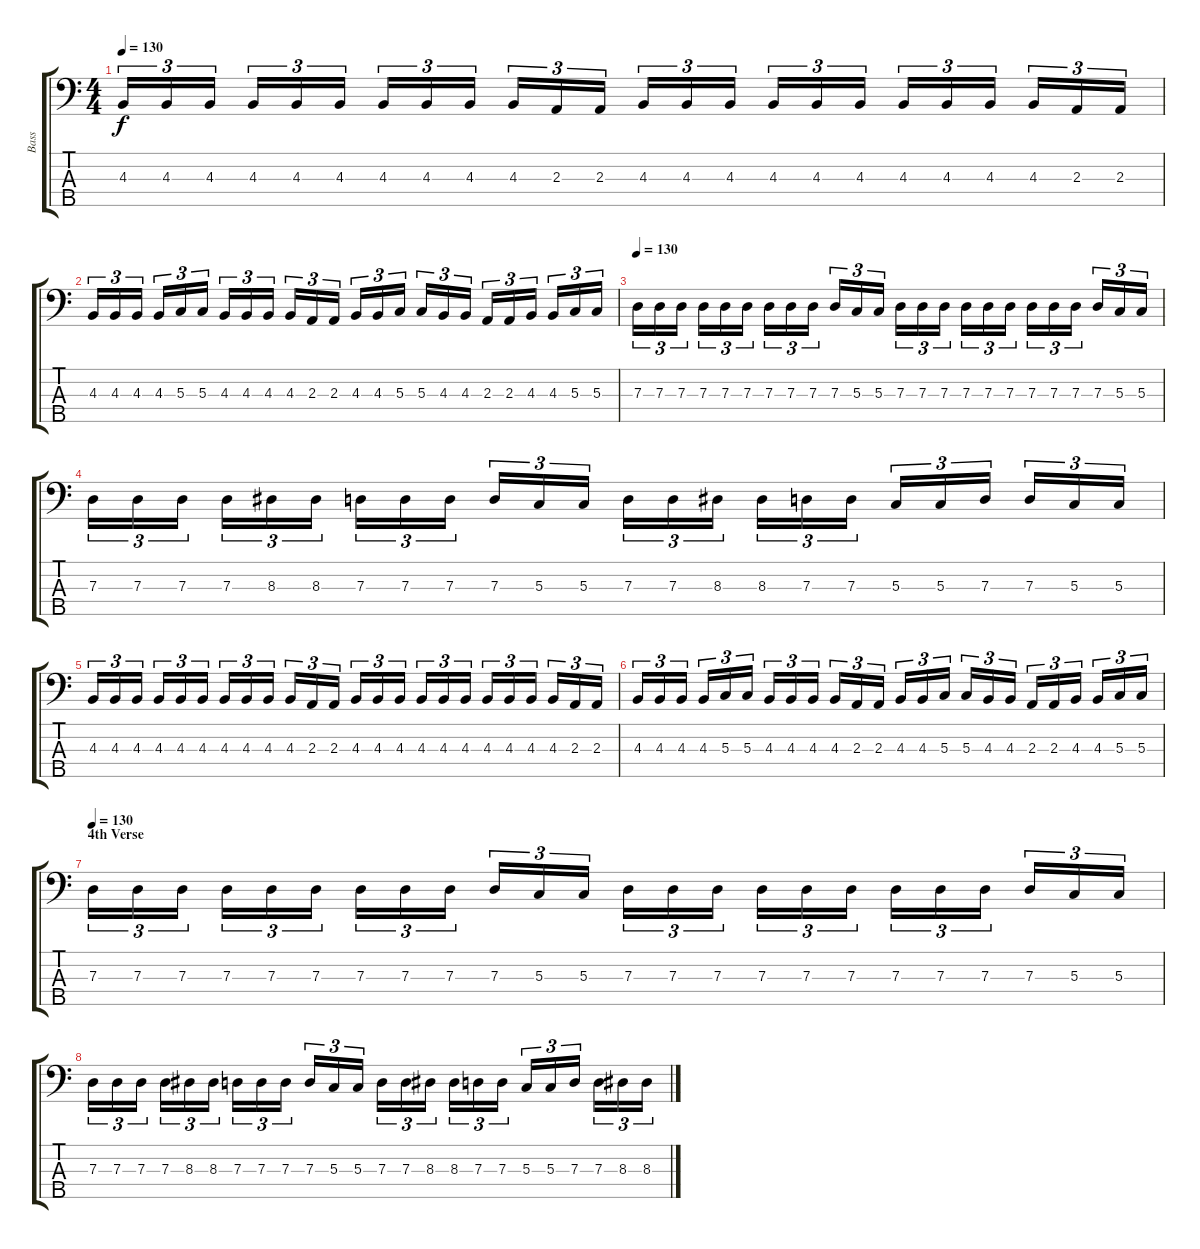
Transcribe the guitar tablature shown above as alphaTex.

\track ("Bass" "Bass") {instrument electricbassfinger}
\staff {score tabs}
\tuning (F2 C2 G1 D1 A0) {hide}
\ts (4 4)
\tempo 130
\clef f4
\ks c
4.3.16{tu (3 2) dy f} 4.3.16{tu (3 2)} 4.3.16{tu (3 2)} 4.3.16{tu (3 2)} 4.3.16{tu (3 2)} 4.3.16{tu (3 2)} 4.3.16{tu (3 2)} 4.3.16{tu (3 2)} 4.3.16{tu (3 2)} 4.3.16{tu (3 2)} 2.3.16{tu (3 2)} 2.3.16{tu (3 2)} 4.3.16{tu (3 2)} 4.3.16{tu (3 2)} 4.3.16{tu (3 2)} 4.3.16{tu (3 2)} 4.3.16{tu (3 2)} 4.3.16{tu (3 2)} 4.3.16{tu (3 2)} 4.3.16{tu (3 2)} 4.3.16{tu (3 2)} 4.3.16{tu (3 2)} 2.3.16{tu (3 2)} 2.3.16{tu (3 2)} |
4.3.16{tu (3 2)} 4.3.16{tu (3 2)} 4.3.16{tu (3 2)} 4.3.16{tu (3 2)} 5.3.16{tu (3 2)} 5.3.16{tu (3 2)} 4.3.16{tu (3 2)} 4.3.16{tu (3 2)} 4.3.16{tu (3 2)} 4.3.16{tu (3 2)} 2.3.16{tu (3 2)} 2.3.16{tu (3 2)} 4.3.16{tu (3 2)} 4.3.16{tu (3 2)} 5.3.16{tu (3 2)} 5.3.16{tu (3 2)} 4.3.16{tu (3 2)} 4.3.16{tu (3 2)} 2.3.16{tu (3 2)} 2.3.16{tu (3 2)} 4.3.16{tu (3 2)} 4.3.16{tu (3 2)} 5.3.16{tu (3 2)} 5.3.16{tu (3 2)} |
\tempo 130
7.3.16{tu (3 2)} 7.3.16{tu (3 2)} 7.3.16{tu (3 2)} 7.3.16{tu (3 2)} 7.3.16{tu (3 2)} 7.3.16{tu (3 2)} 7.3.16{tu (3 2)} 7.3.16{tu (3 2)} 7.3.16{tu (3 2)} 7.3.16{tu (3 2)} 5.3.16{tu (3 2)} 5.3.16{tu (3 2)} 7.3.16{tu (3 2)} 7.3.16{tu (3 2)} 7.3.16{tu (3 2)} 7.3.16{tu (3 2)} 7.3.16{tu (3 2)} 7.3.16{tu (3 2)} 7.3.16{tu (3 2)} 7.3.16{tu (3 2)} 7.3.16{tu (3 2)} 7.3.16{tu (3 2)} 5.3.16{tu (3 2)} 5.3.16{tu (3 2)} |
7.3.16{tu (3 2)} 7.3.16{tu (3 2)} 7.3.16{tu (3 2)} 7.3.16{tu (3 2)} 8.3.16{tu (3 2)} 8.3.16{tu (3 2)} 7.3.16{tu (3 2)} 7.3.16{tu (3 2)} 7.3.16{tu (3 2)} 7.3.16{tu (3 2)} 5.3.16{tu (3 2)} 5.3.16{tu (3 2)} 7.3.16{tu (3 2)} 7.3.16{tu (3 2)} 8.3.16{tu (3 2)} 8.3.16{tu (3 2)} 7.3.16{tu (3 2)} 7.3.16{tu (3 2)} 5.3.16{tu (3 2)} 5.3.16{tu (3 2)} 7.3.16{tu (3 2)} 7.3.16{tu (3 2)} 5.3.16{tu (3 2)} 5.3.16{tu (3 2)} |
4.3.16{tu (3 2)} 4.3.16{tu (3 2)} 4.3.16{tu (3 2)} 4.3.16{tu (3 2)} 4.3.16{tu (3 2)} 4.3.16{tu (3 2)} 4.3.16{tu (3 2)} 4.3.16{tu (3 2)} 4.3.16{tu (3 2)} 4.3.16{tu (3 2)} 2.3.16{tu (3 2)} 2.3.16{tu (3 2)} 4.3.16{tu (3 2)} 4.3.16{tu (3 2)} 4.3.16{tu (3 2)} 4.3.16{tu (3 2)} 4.3.16{tu (3 2)} 4.3.16{tu (3 2)} 4.3.16{tu (3 2)} 4.3.16{tu (3 2)} 4.3.16{tu (3 2)} 4.3.16{tu (3 2)} 2.3.16{tu (3 2)} 2.3.16{tu (3 2)} |
4.3.16{tu (3 2)} 4.3.16{tu (3 2)} 4.3.16{tu (3 2)} 4.3.16{tu (3 2)} 5.3.16{tu (3 2)} 5.3.16{tu (3 2)} 4.3.16{tu (3 2)} 4.3.16{tu (3 2)} 4.3.16{tu (3 2)} 4.3.16{tu (3 2)} 2.3.16{tu (3 2)} 2.3.16{tu (3 2)} 4.3.16{tu (3 2)} 4.3.16{tu (3 2)} 5.3.16{tu (3 2)} 5.3.16{tu (3 2)} 4.3.16{tu (3 2)} 4.3.16{tu (3 2)} 2.3.16{tu (3 2)} 2.3.16{tu (3 2)} 4.3.16{tu (3 2)} 4.3.16{tu (3 2)} 5.3.16{tu (3 2)} 5.3.16{tu (3 2)} |
\section ("" "4th Verse")
\tempo 130
7.3.16{tu (3 2)} 7.3.16{tu (3 2)} 7.3.16{tu (3 2)} 7.3.16{tu (3 2)} 7.3.16{tu (3 2)} 7.3.16{tu (3 2)} 7.3.16{tu (3 2)} 7.3.16{tu (3 2)} 7.3.16{tu (3 2)} 7.3.16{tu (3 2)} 5.3.16{tu (3 2)} 5.3.16{tu (3 2)} 7.3.16{tu (3 2)} 7.3.16{tu (3 2)} 7.3.16{tu (3 2)} 7.3.16{tu (3 2)} 7.3.16{tu (3 2)} 7.3.16{tu (3 2)} 7.3.16{tu (3 2)} 7.3.16{tu (3 2)} 7.3.16{tu (3 2)} 7.3.16{tu (3 2)} 5.3.16{tu (3 2)} 5.3.16{tu (3 2)} |
7.3.16{tu (3 2)} 7.3.16{tu (3 2)} 7.3.16{tu (3 2)} 7.3.16{tu (3 2)} 8.3.16{tu (3 2)} 8.3.16{tu (3 2)} 7.3.16{tu (3 2)} 7.3.16{tu (3 2)} 7.3.16{tu (3 2)} 7.3.16{tu (3 2)} 5.3.16{tu (3 2)} 5.3.16{tu (3 2)} 7.3.16{tu (3 2)} 7.3.16{tu (3 2)} 8.3.16{tu (3 2)} 8.3.16{tu (3 2)} 7.3.16{tu (3 2)} 7.3.16{tu (3 2)} 5.3.16{tu (3 2)} 5.3.16{tu (3 2)} 7.3.16{tu (3 2)} 7.3.16{tu (3 2)} 8.3.16{tu (3 2)} 8.3.16{tu (3 2)}
